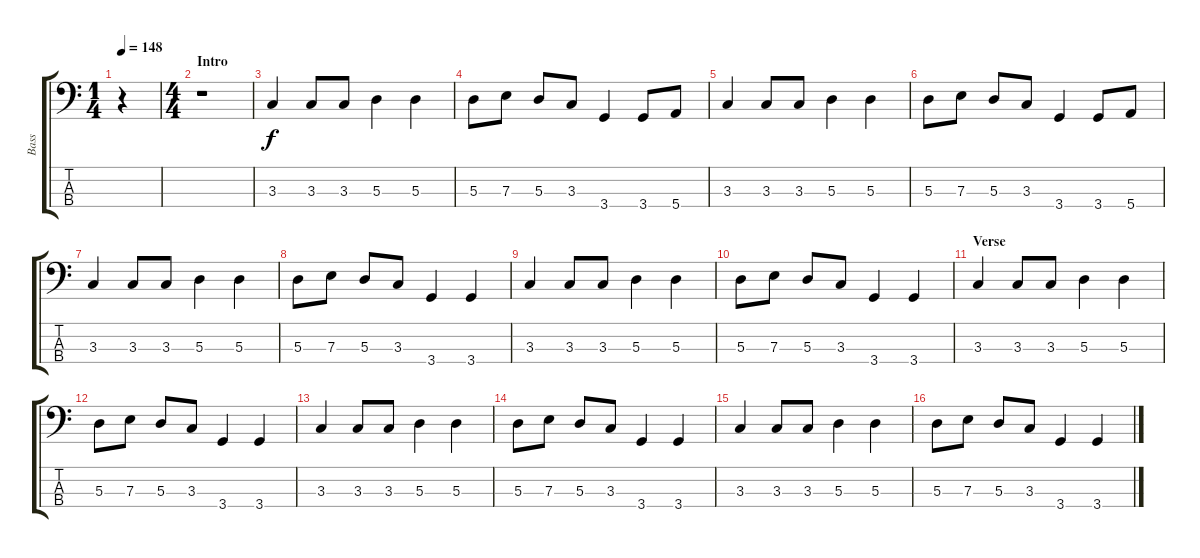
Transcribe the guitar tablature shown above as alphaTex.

\track ("Bass" "Bass") {instrument distortionguitar}
\staff {score tabs}
\tuning (G2 D2 A1 E1) {hide}
\ts (1 4)
\tempo 148
\clef f4
\ks c
r.4{dy f instrument distortionguitar} |
\ts (4 4)
\section ("" "Intro")
r.1 |
3.3.4 3.3.8 3.3.8 5.3.4 5.3.4 |
5.3.8 7.3.8 5.3.8 3.3.8 3.4.4 3.4.8 5.4.8 |
3.3.4 3.3.8 3.3.8 5.3.4 5.3.4 |
5.3.8 7.3.8 5.3.8 3.3.8 3.4.4 3.4.8 5.4.8 |
3.3.4 3.3.8 3.3.8 5.3.4 5.3.4 |
5.3.8 7.3.8 5.3.8 3.3.8 3.4.4 3.4.4 |
3.3.4 3.3.8 3.3.8 5.3.4 5.3.4 |
5.3.8 7.3.8 5.3.8 3.3.8 3.4.4 3.4.4 |
\section ("" "Verse")
3.3.4 3.3.8 3.3.8 5.3.4 5.3.4 |
5.3.8 7.3.8 5.3.8 3.3.8 3.4.4 3.4.4 |
3.3.4 3.3.8 3.3.8 5.3.4 5.3.4 |
5.3.8 7.3.8 5.3.8 3.3.8 3.4.4 3.4.4 |
3.3.4 3.3.8 3.3.8 5.3.4 5.3.4 |
5.3.8 7.3.8 5.3.8 3.3.8 3.4.4 3.4.4
